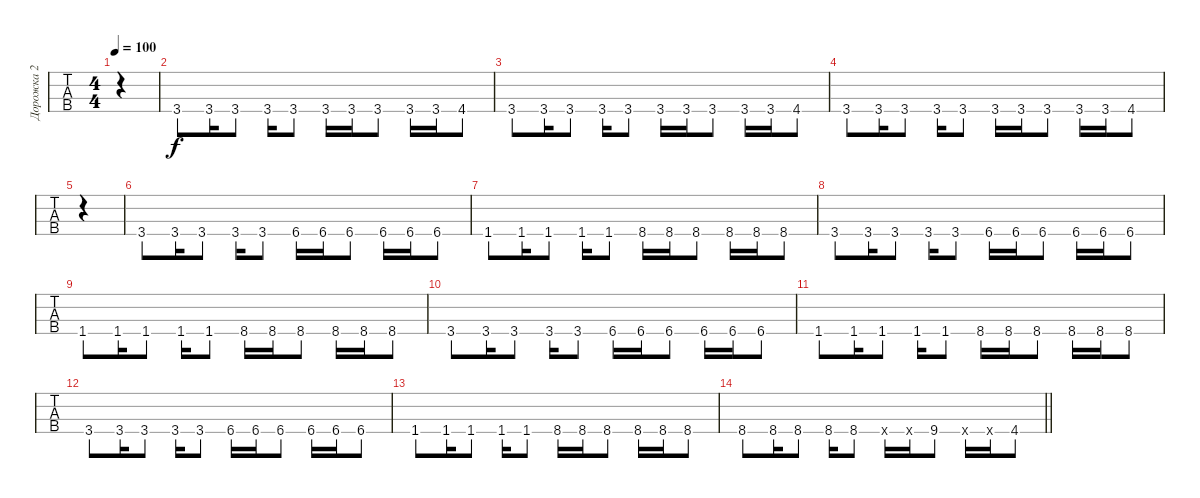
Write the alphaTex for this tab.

\track ("Дорожка 2" "Дорожка 2") {instrument electricbassfinger}
\staff {tabs}
\tuning (Gb2 Db2 Ab1 Db1) {hide}
\ts (4 4)
\tempo 100
\clef f4
\ks c
|
3.4.8 3.4.16 3.4.8 3.4.16 3.4.8 3.4.16 3.4.16 3.4.8 3.4.16 3.4.16 4.4.8 |
3.4.8 3.4.16 3.4.8 3.4.16 3.4.8 3.4.16 3.4.16 3.4.8 3.4.16 3.4.16 4.4.8 |
3.4.8 3.4.16 3.4.8 3.4.16 3.4.8 3.4.16 3.4.16 3.4.8 3.4.16 3.4.16 4.4.8 |
|
3.4.8 3.4.16 3.4.8 3.4.16 3.4.8 6.4.16 6.4.16 6.4.8 6.4.16 6.4.16 6.4.8 |
1.4.8 1.4.16 1.4.8 1.4.16 1.4.8 8.4.16 8.4.16 8.4.8 8.4.16 8.4.16 8.4.8 |
3.4.8 3.4.16 3.4.8 3.4.16 3.4.8 6.4.16 6.4.16 6.4.8 6.4.16 6.4.16 6.4.8 |
1.4.8 1.4.16 1.4.8 1.4.16 1.4.8 8.4.16 8.4.16 8.4.8 8.4.16 8.4.16 8.4.8 |
3.4.8 3.4.16 3.4.8 3.4.16 3.4.8 6.4.16 6.4.16 6.4.8 6.4.16 6.4.16 6.4.8 |
1.4.8 1.4.16 1.4.8 1.4.16 1.4.8 8.4.16 8.4.16 8.4.8 8.4.16 8.4.16 8.4.8 |
3.4.8 3.4.16 3.4.8 3.4.16 3.4.8 6.4.16 6.4.16 6.4.8 6.4.16 6.4.16 6.4.8 |
1.4.8 1.4.16 1.4.8 1.4.16 1.4.8 8.4.16 8.4.16 8.4.8 8.4.16 8.4.16 8.4.8 |
\barLineRight lightlight
8.4.8 8.4.16 8.4.8 8.4.16 8.4.8 8.4{x}.16 8.4{x}.16 9.4.8 4.4{x}.16 4.4{x}.16 4.4.8
